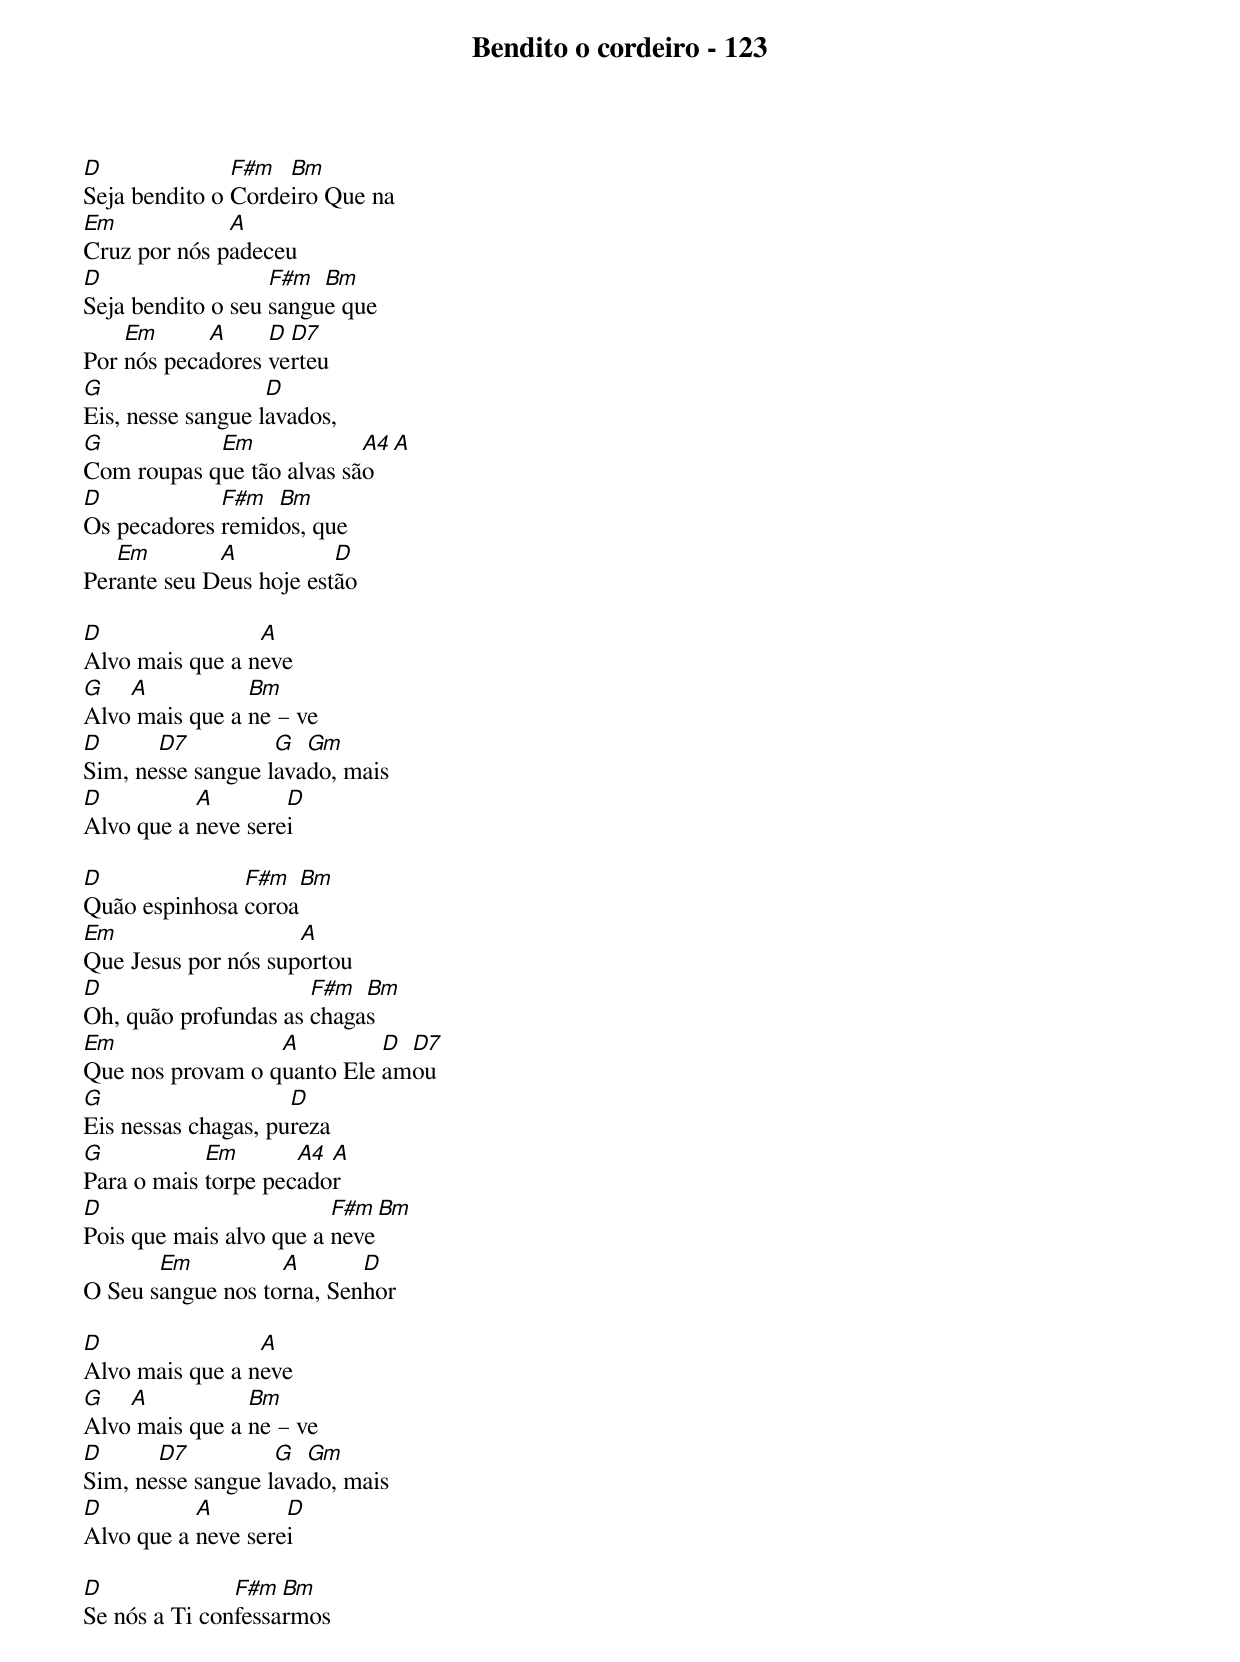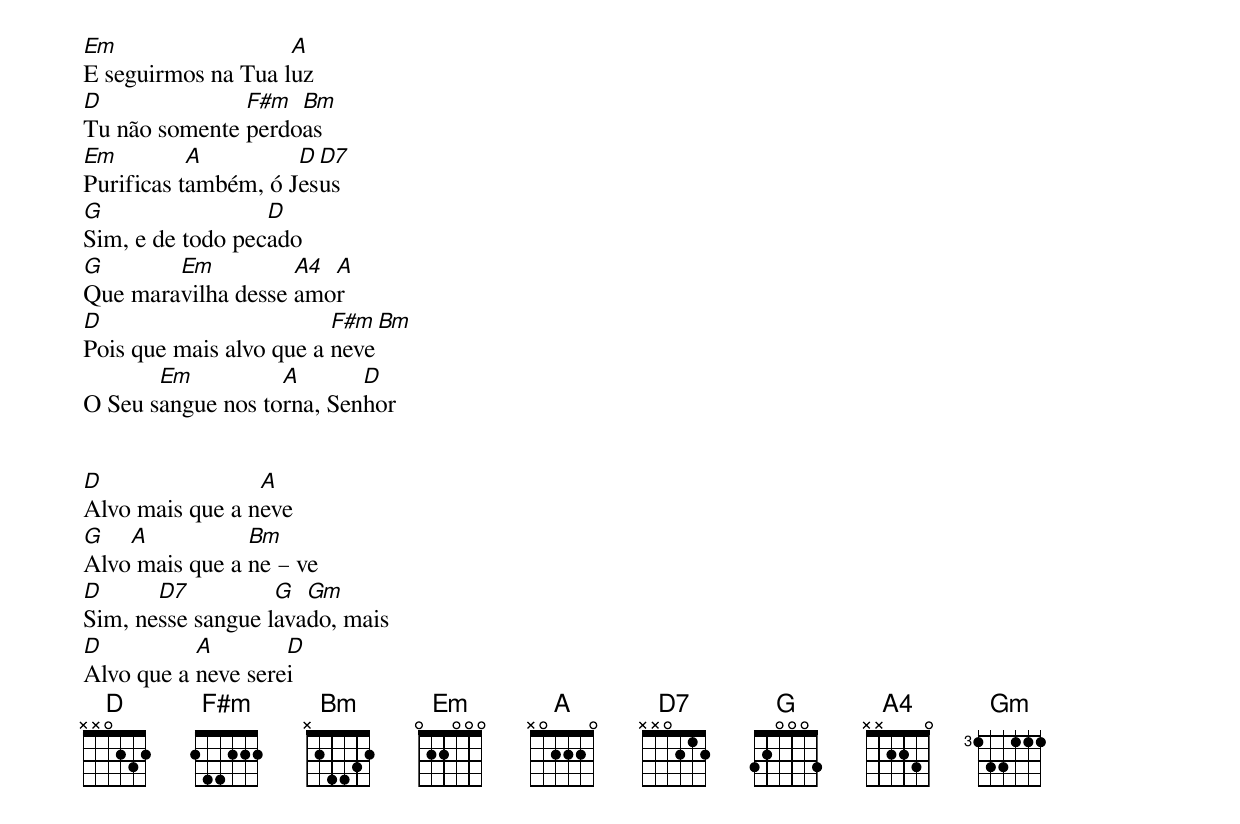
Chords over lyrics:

Bendito o cordeiro - 123

D              F#m  Bm
Seja bendito o Cordeiro Que na
Em            A
Cruz por nós padeceu
D                  F#m  Bm
Seja bendito o seu sangue que
    Em      A     D D7
Por nós pecadores verteu
G                  D
Eis, nesse sangue lavados,
G           Em             A4 A
Com roupas que tão alvas são
D            F#m  Bm
Os pecadores remidos, que
   Em        A           D
Perante seu Deus hoje estão

D                A
Alvo mais que a neve
G   A           Bm
Alvo mais que a ne – ve
D      D7          G  Gm
Sim, nesse sangue lavado, mais
D          A        D
Alvo que a neve serei

D              F#m  Bm
Quão espinhosa coroa
Em                   A
Que Jesus por nós suportou
D                     F#m  Bm
Oh, quão profundas as chagas
Em                A         D D7
Que nos provam o quanto Ele amou
G                    D
Eis nessas chagas, pureza
G           Em       A4 A
Para o mais torpe pecador
D                        F#m  Bm
Pois que mais alvo que a neve
       Em          A       D
O Seu sangue nos torna, Senhor

D                A
Alvo mais que a neve
G   A           Bm
Alvo mais que a ne – ve
D      D7          G  Gm
Sim, nesse sangue lavado, mais
D          A        D
Alvo que a neve serei

D              F#m  Bm
Se nós a Ti confessarmos
Em                  A
E seguirmos na Tua luz
D              F#m  Bm
Tu não somente perdoas
Em         A         D D7
Purificas também, ó Jesus
G                 D
Sim, e de todo pecado
G       Em          A4 A
Que maravilha desse amor
D                        F#m  Bm
Pois que mais alvo que a neve
       Em          A       D
O Seu sangue nos torna, Senhor


D                A
Alvo mais que a neve
G   A           Bm
Alvo mais que a ne – ve
D      D7          G  Gm
Sim, nesse sangue lavado, mais
D          A        D
Alvo que a neve serei
